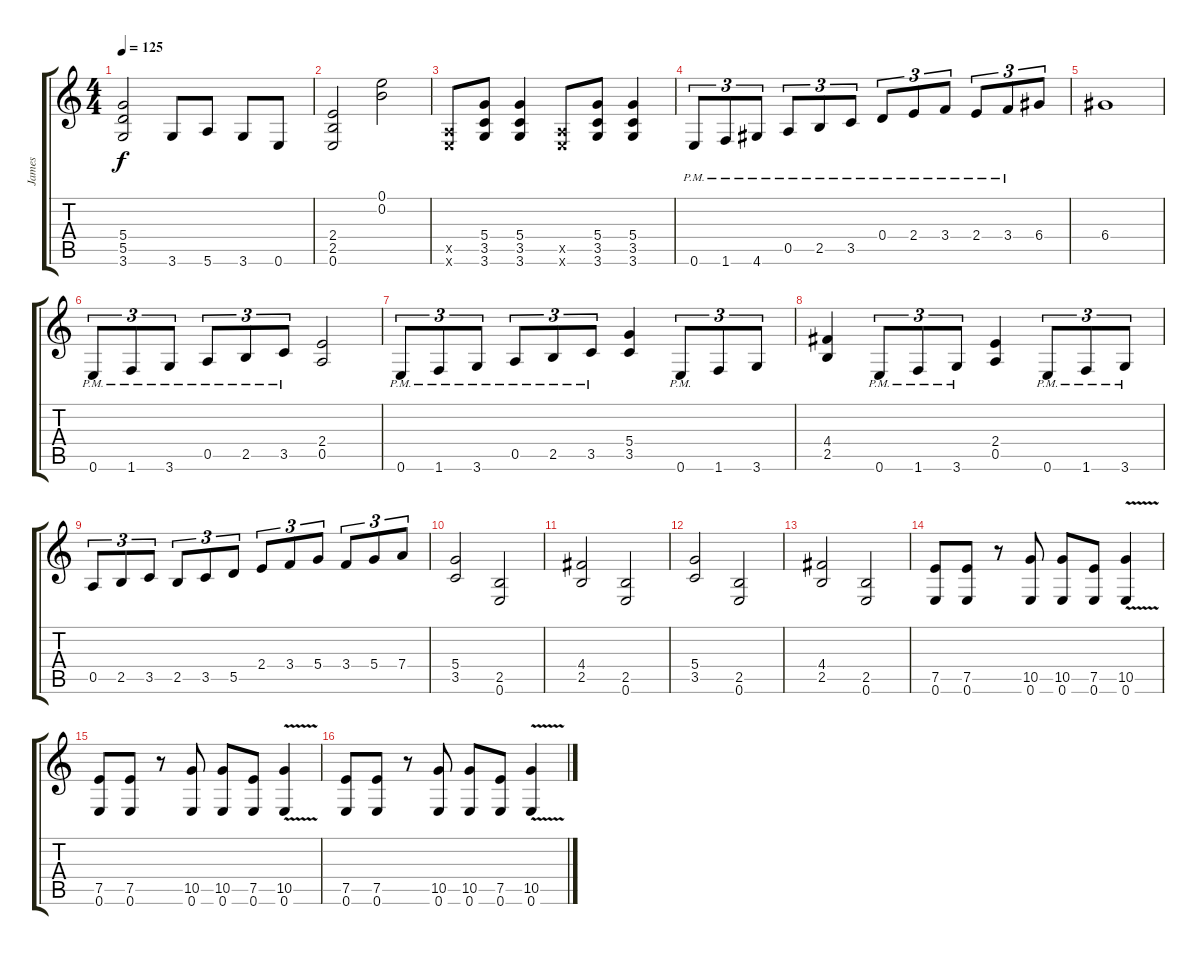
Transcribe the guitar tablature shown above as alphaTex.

\track ("James" "James") {instrument distortionguitar}
\staff {score tabs}
\tuning (E4 B3 G3 D3 A2 E2) {hide}
\ts (4 4)
\tempo 125
\clef g2
\ks c
(5.4 5.5 3.6).2{dy f} 3.6.8 5.6.8 3.6.8 0.6.8 |
(2.4 2.5 0.6).2 (0.1 0.2).2 |
(0.5{x} 0.6{x}).8 (5.4 3.5 3.6).8 (5.4 3.5 3.6).4 (0.5{x} 0.6{x}).8 (5.4 3.5 3.6).8 (5.4 3.5 3.6).4 |
0.6{pm}.8{tu (3 2)} 1.6{pm}.8{tu (3 2)} 4.6{pm}.8{tu (3 2)} 0.5{pm}.8{tu (3 2)} 2.5{pm}.8{tu (3 2)} 3.5{pm}.8{tu (3 2)} 0.4{pm}.8{tu (3 2)} 2.4{pm}.8{tu (3 2)} 3.4{pm}.8{tu (3 2)} 2.4{pm}.8{tu (3 2)} 3.4{pm}.8{tu (3 2)} 6.4.8{tu (3 2)} |
6.4.1 |
0.6{pm}.8{tu (3 2)} 1.6{pm}.8{tu (3 2)} 3.6{pm}.8{tu (3 2)} 0.5{pm}.8{tu (3 2)} 2.5{pm}.8{tu (3 2)} 3.5{pm}.8{tu (3 2)} (2.4 0.5).2 |
0.6{pm}.8{tu (3 2)} 1.6{pm}.8{tu (3 2)} 3.6{pm}.8{tu (3 2)} 0.5{pm}.8{tu (3 2)} 2.5{pm}.8{tu (3 2)} 3.5{pm}.8{tu (3 2)} (5.4 3.5).4 0.6{pm}.8{tu (3 2)} 1.6.8{tu (3 2)} 3.6.8{tu (3 2)} |
(4.4 2.5).4 0.6{pm}.8{tu (3 2)} 1.6{pm}.8{tu (3 2)} 3.6{pm}.8{tu (3 2)} (2.4 0.5).4 0.6{pm}.8{tu (3 2)} 1.6{pm}.8{tu (3 2)} 3.6{pm}.8{tu (3 2)} |
0.5.8{tu (3 2)} 2.5.8{tu (3 2)} 3.5.8{tu (3 2)} 2.5.8{tu (3 2)} 3.5.8{tu (3 2)} 5.5.8{tu (3 2)} 2.4.8{tu (3 2)} 3.4.8{tu (3 2)} 5.4.8{tu (3 2)} 3.4.8{tu (3 2)} 5.4.8{tu (3 2)} 7.4.8{tu (3 2)} |
(5.4 3.5).2 (2.5 0.6).2 |
(4.4 2.5).2 (2.5 0.6).2 |
(5.4 3.5).2 (2.5 0.6).2 |
(4.4 2.5).2 (2.5 0.6).2 |
(7.5 0.6).8 (7.5 0.6).8 r.8 (10.5 0.6).8 (10.5 0.6).8 (7.5 0.6).8 (10.5{v} 0.6).4 |
(7.5 0.6).8 (7.5 0.6).8 r.8 (10.5 0.6).8 (10.5 0.6).8 (7.5 0.6).8 (10.5{v} 0.6).4 |
(7.5 0.6).8 (7.5 0.6).8 r.8 (10.5 0.6).8 (10.5 0.6).8 (7.5 0.6).8 (10.5{v} 0.6).4
